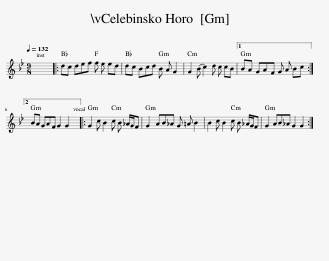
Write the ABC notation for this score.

X:1
L:1/8
Q:1/4=132
M:9/8
I:linebreak $
K:Gmin
V:1 treble
V:1
 x9 |: dc def f e ed | dc Bcd B A G2 | G2 (B c2) d c cB |1 BA GAF G A Bc :|2$ %5
 BA GAF G2 G2 |: G2 c B2 c B _A/G/F | G2 AB_A G =A B2 | B2 c B2 c B _A/G/F | G2 AB_A G2 G2 :| %10
